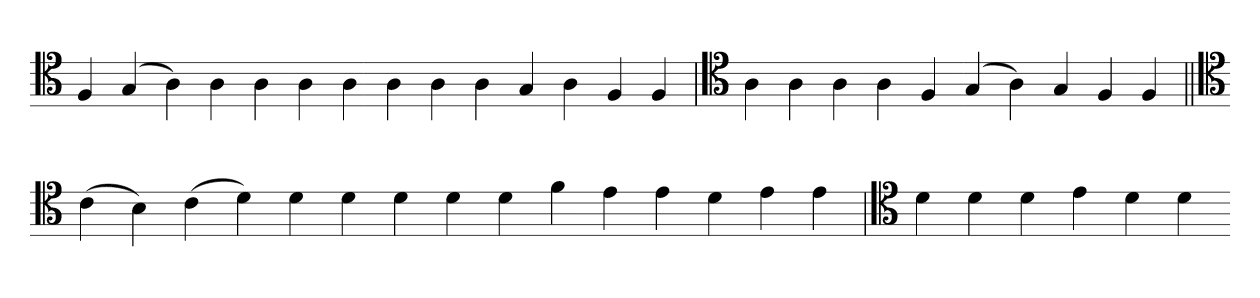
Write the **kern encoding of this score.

**kern
*part1
*staff1
*clefC4
=
4F
(4G
4A)
4A
4A
4A
4A
4A
4A
4A
4G
4A
4F
4F
=
*clefC4
4A
4A
4A
4A
4F
(4G
4A)
4G
4F
4F
=||
*clefC4
(4c
4B)
(4c
4d)
4d
4d
4d
4d
4d
4f
4e
4e
4d
4e
4e
=
*clefC4
4d
4d
4d
4e
4d
4d
=-
*-
